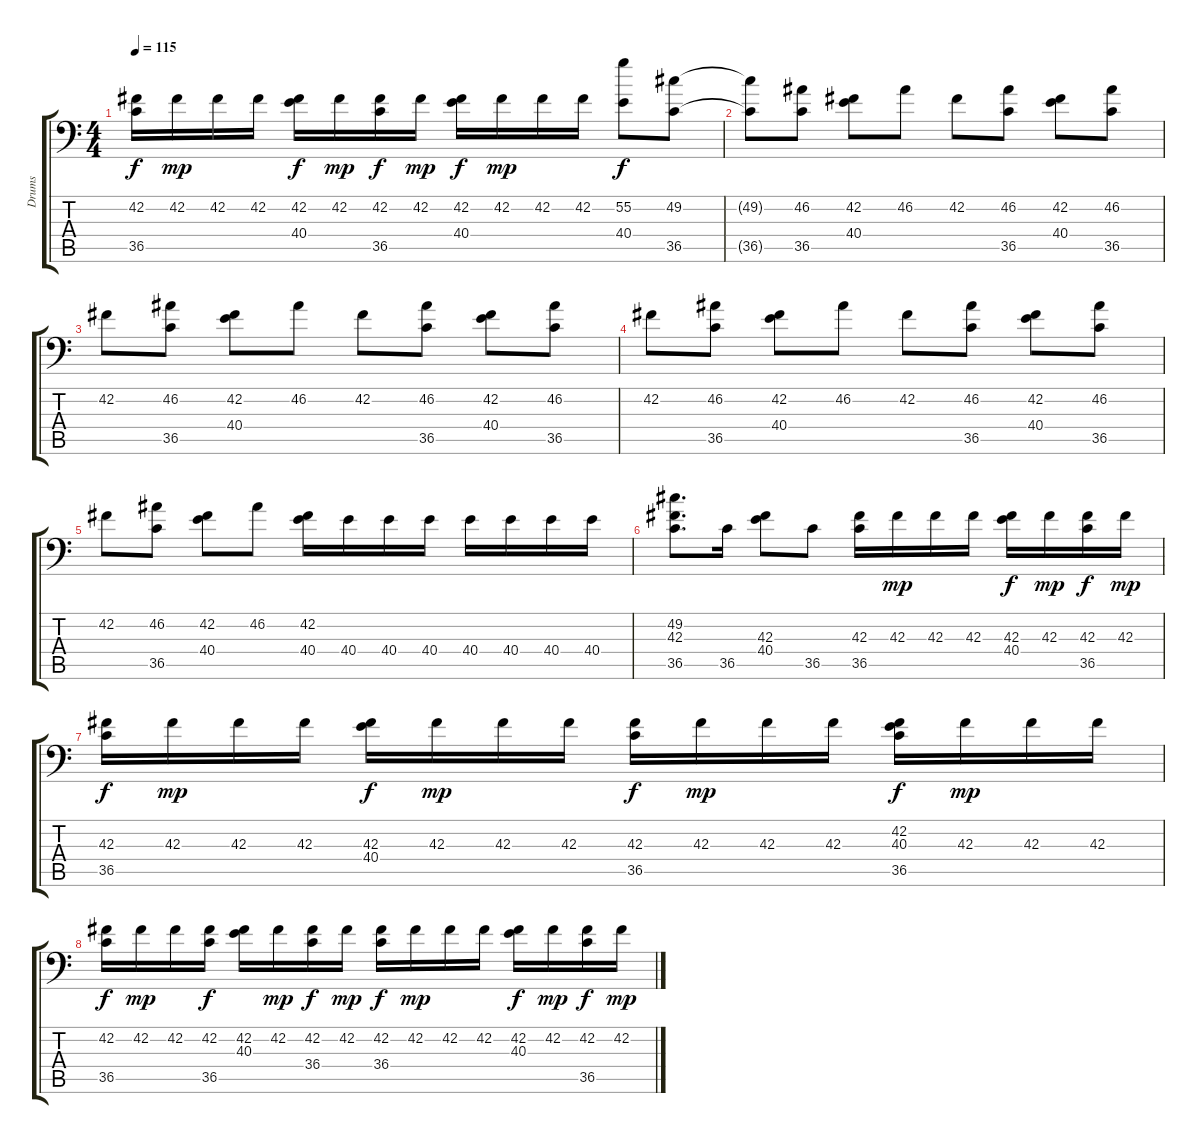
\track ("Drums" "Drums") {instrument acousticgrandpiano}
\staff {score tabs}
\tuning (C-1 C-1 C-1 C-1 C-1 C-1) {hide}
\ts (4 4)
\tempo 115
\clef f4
\ks c
(42.2 36.5).16{dy f} 42.2.16{dy mp} 42.2.16 42.2.16 (42.2 40.4).16{dy f} 42.2.16{dy mp} (42.2 36.5).16{dy f} 42.2.16{dy mp} (42.2 40.4).16{dy f} 42.2.16{dy mp} 42.2.16 42.2.16 (55.2 40.4).8{dy f} (49.2 36.5).8 |
(49.2{t} 36.5{t}).8 (46.2 36.5).8 (42.2 40.4).8 46.2.8 42.2.8 (46.2 36.5).8 (42.2 40.4).8 (46.2 36.5).8 |
42.2.8 (46.2 36.5).8 (42.2 40.4).8 46.2.8 42.2.8 (46.2 36.5).8 (42.2 40.4).8 (46.2 36.5).8 |
42.2.8 (46.2 36.5).8 (42.2 40.4).8 46.2.8 42.2.8 (46.2 36.5).8 (42.2 40.4).8 (46.2 36.5).8 |
42.2.8 (46.2 36.5).8 (42.2 40.4).8 46.2.8 (42.2 40.4).16 40.4.16 40.4.16 40.4.16 40.4.16 40.4.16 40.4.16 40.4.16 |
(49.2 42.3 36.5).8{d} 36.5.16 (42.3 40.4).8 36.5.8 (42.3 36.5).16 42.3.16{dy mp} 42.3.16 42.3.16 (42.3 40.4).16{dy f} 42.3.16{dy mp} (42.3 36.5).16{dy f} 42.3.16{dy mp} |
(42.3 36.5).16{dy f} 42.3.16{dy mp} 42.3.16 42.3.16 (42.3 40.4).16{dy f} 42.3.16{dy mp} 42.3.16 42.3.16 (42.3 36.5).16{dy f} 42.3.16{dy mp} 42.3.16 42.3.16 (42.2 40.3 36.5).16{dy f} 42.3.16{dy mp} 42.3.16 42.3.16 |
(42.2 36.5).16{dy f} 42.2.16{dy mp} 42.2.16 (42.2 36.5).16{dy f} (42.2 40.3).16 42.2.16{dy mp} (42.2 36.4).16{dy f} 42.2.16{dy mp} (42.2 36.4).16{dy f} 42.2.16{dy mp} 42.2.16 42.2.16 (42.2 40.3).16{dy f} 42.2.16{dy mp} (42.2 36.5).16{dy f} 42.2.16{dy mp}
